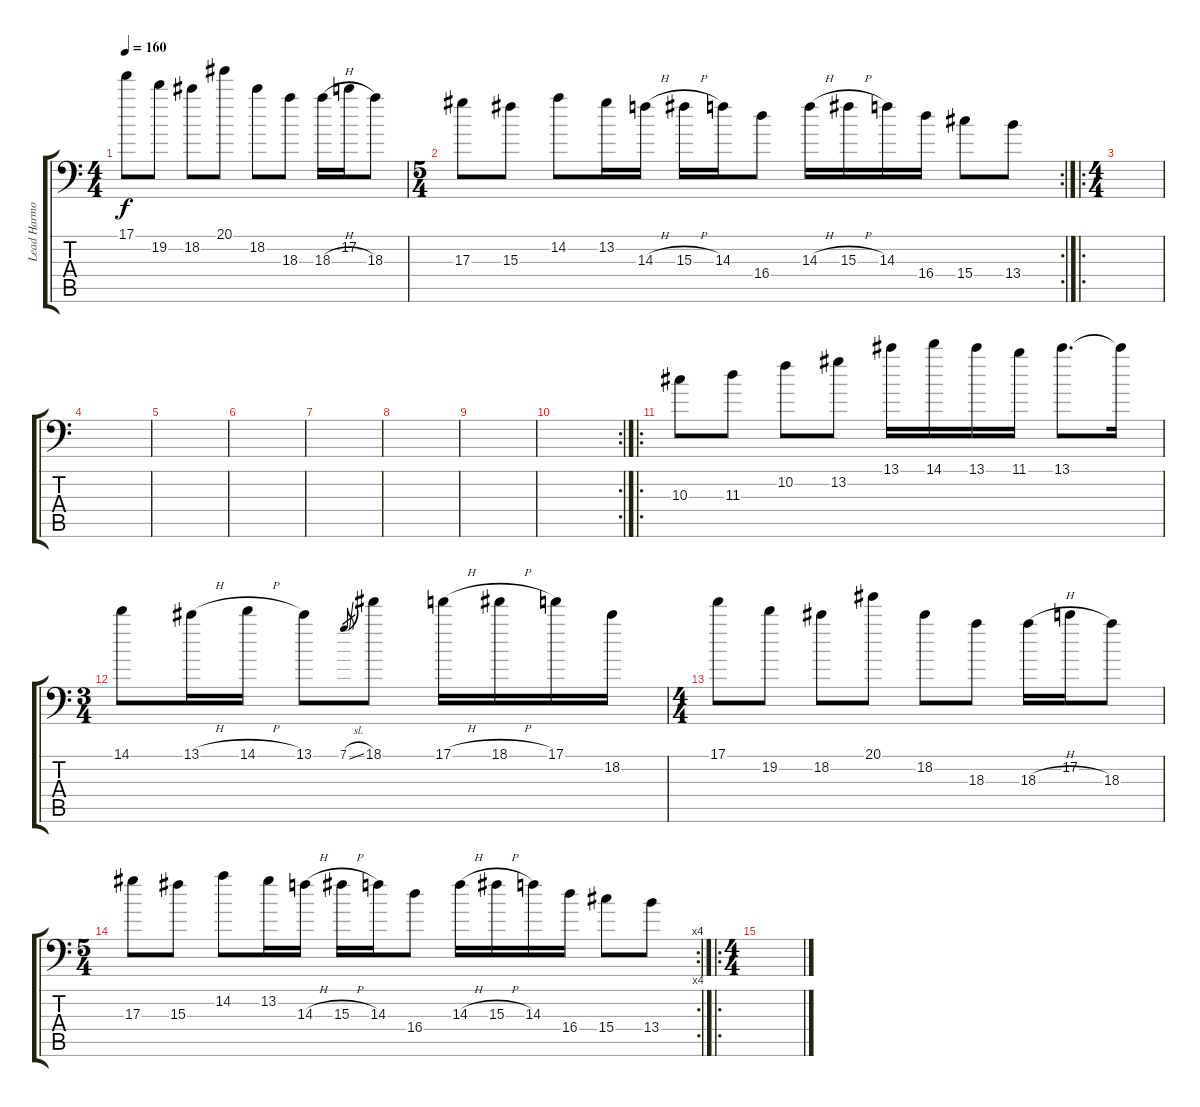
\track ("Lead Harmony" "Lead Harmo") {instrument distortionguitar}
\staff {score tabs}
\tuning (C4 G3 Eb3 Bb2 F2 Bb1) {hide}
\ts (4 4)
\tempo 160
\clef f4
\ks c
17.1.8{dy f} 19.2.8 18.2.8 20.1.8 18.2.8 18.3.8 18.3{h}.16 17.2.16 18.3.8 |
\rc 2
\ts (5 4)
17.3.8 15.3.8 14.2.8 13.2.16 14.3{h}.16 15.3{h}.16 14.3.16 16.4.8 14.3{h}.16 15.3{h}.16 14.3.16 16.4.16 15.4.8 13.4.8 |
\ro
\ts (4 4)
|
|
|
|
|
|
|
\rc 2
|
\ro
10.3.8 11.3.8 10.2.8 13.2.8 13.1.16 14.1.16 13.1.16 11.1.16 13.1.8{d} 13.1{t}.16 |
\ts (3 4)
14.1.8 13.1{h}.16 14.1{h}.16 13.1.8 7.1{sl}.8{gr} 18.1.8 17.1{h}.16 18.1{h}.16 17.1.16 18.2.16 |
\ts (4 4)
17.1.8 19.2.8 18.2.8 20.1.8 18.2.8 18.3.8 18.3{h}.16 17.2.16 18.3.8 |
\rc 4
\ts (5 4)
17.3.8 15.3.8 14.2.8 13.2.16 14.3{h}.16 15.3{h}.16 14.3.16 16.4.8 14.3{h}.16 15.3{h}.16 14.3.16 16.4.16 15.4.8 13.4.8 |
\ro
\ts (4 4)
